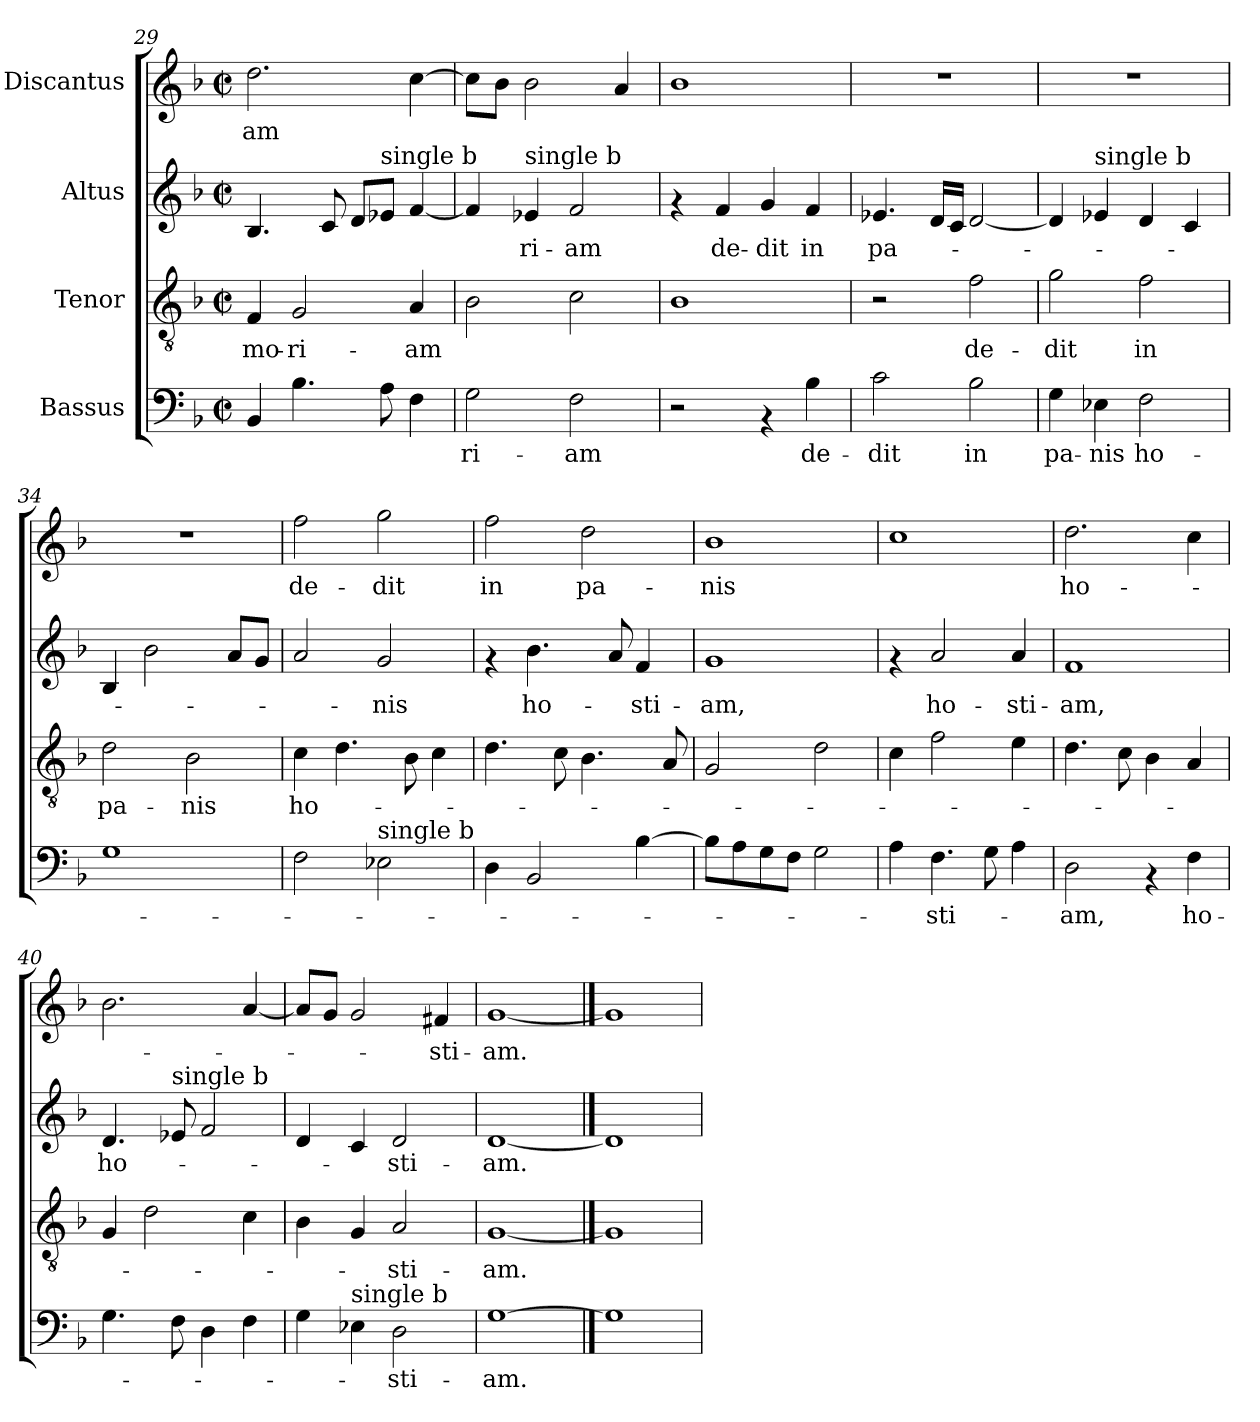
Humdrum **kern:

**kern	**text	**kern	**text	**kern	**text	**kern	**text
*part4	*part4	*part3	*part3	*part2	*part2	*part1	*part1
*staff4	*staff4	*staff3	*staff3	*staff2	*staff2	*staff1	*staff1
*I"Bassus	*	*I"Tenor	*	*I"Altus	*	*I"Discantus	*
*clefF4	*	*clefGv2	*	*clefG2	*	*clefG2	*
*k[b-]	*	*k[b-]	*	*k[b-]	*	*k[b-]	*
*F:	*	*F:	*	*F:	*	*F:	*
*M2/2	*	*M2/2	*	*M2/2	*	*M2/2	*
*met(c|)	*	*met(c|)	*	*met(c|)	*	*met(c|)	*
=29	=29	=29	=29	=29	=29	=29	=29
!	!	!	!LO:LY:b	!	!	!	!LO:LY:b
4BB-/	.	4F/	-mo-	4.B-/	.	2.dd\	-am
!	!	!	!LO:LY:b	!	!	!	!
4.B-\	.	2G/	-ri-	.	.	.	.
.	.	.	.	8c/	.	.	.
.	.	.	.	8d/L	.	.	.
!	!	!	!	!LO:TX:a:t=single b	!	!	!
8A\	.	.	.	8e-/J	.	.	.
!	!	!	!LO:LY:b	!	!	!	!
4F\	.	4A/	-am	[<4f/	.	[<4cc\	.
!!LO:LB:g=z
=30	=30	=30	=30	=30	=30	=30	=30
!	!LO:LY:b	!	!	!	!	!	!
2G\	-ri-	2B-\	.	4f/]	.	8cc\L]	.
.	.	.	.	.	.	8b-\J	.
!	!	!	!	!LO:TX:a:t=single b	!	!	!
!	!	!	!	!	!LO:LY:b	!	!
.	.	.	.	4e-/	-ri-	2b-\	.
!	!LO:LY:b	!	!	!	!LO:LY:b	!	!
2F\	-am	2c\	.	2f/	-am	.	.
.	.	.	.	.	.	4a/	.
=31	=31	=31	=31	=31	=31	=31	=31
2r	.	1B-	.	4rf	.	1b-	.
!	!	!	!	!	!LO:LY:b	!	!
.	.	.	.	4f/	de-	.	.
!	!	!	!	!	!LO:LY:b	!	!
4rAA	.	.	.	4g/	-dit	.	.
!	!LO:LY:b	!	!	!	!LO:LY:b	!	!
4B-\	de-	.	.	4f/	in	.	.
=32	=32	=32	=32	=32	=32	=32	=32
!	!LO:LY:b	!	!	!	!LO:LY:b	!	!
2c\	-dit	2r	.	4.e-X/	pa-	1r	.
.	.	.	.	16d/LL	.	.	.
.	.	.	.	16c/JJ	.	.	.
!	!LO:LY:b	!	!LO:LY:b	!	!	!	!
2B-\	in	2f\	de-	[<2d/	.	.	.
=33	=33	=33	=33	=33	=33	=33	=33
!	!LO:LY:b	!	!LO:LY:b	!	!	!	!
4G\	pa-	2g\	-dit	4d/]	.	1r	.
!	!	!	!	!LO:TX:a:t=single b	!	!	!
!	!LO:LY:b	!	!	!	!	!	!
4E-X\	-nis	.	.	4e-/	.	.	.
!	!LO:LY:b	!	!LO:LY:b	!	!	!	!
2F\	ho-	2f\	in	4d/	.	.	.
.	.	.	.	4c/	.	.	.
=34	=34	=34	=34	=34	=34	=34	=34
!	!	!	!LO:LY:b	!	!	!	!
1G	.	2d\	pa-	4B-/	.	1r	.
.	.	.	.	2b-\	.	.	.
!	!	!	!LO:LY:b	!	!	!	!
.	.	2B-\	-nis	.	.	.	.
.	.	.	.	8a/L	.	.	.
.	.	.	.	8g/J	.	.	.
=35	=35	=35	=35	=35	=35	=35	=35
!	!	!	!LO:LY:b	!	!	!	!LO:LY:b
2F\	.	4c\	ho-	2a/	.	2ff\	de-
.	.	4.d\	.	.	.	.	.
!LO:TX:a:t=single b	!	!	!	!	!	!	!
!	!	!	!	!	!LO:LY:b	!	!LO:LY:b
2E-\	.	.	.	2g/	-nis	2gg\	-dit
.	.	8B-\	.	.	.	.	.
.	.	4c\	.	.	.	.	.
=36	=36	=36	=36	=36	=36	=36	=36
!	!	!	!	!	!	!	!LO:LY:b
4D\	.	4.d\	.	4rf	.	2ff\	in
!	!	!	!	!	!LO:LY:b	!	!
2BB-/	.	.	.	4.b-\	ho-	.	.
.	.	8c\	.	.	.	.	.
!	!	!	!	!	!	!	!LO:LY:b
.	.	4.B-\	.	.	.	2dd\	pa-
.	.	.	.	8a/	.	.	.
!	!	!	!	!	!LO:LY:b	!	!
[<4B-\	.	.	.	4f/	-sti-	.	.
.	.	8A/	.	.	.	.	.
!!LO:PB:g=z
=37	=37	=37	=37	=37	=37	=37	=37
!	!	!	!	!	!LO:LY:b	!	!LO:LY:b
8B-\L]	.	2G/	.	1g	-am,	1b-	-nis
8A\	.	.	.	.	.	.	.
8G\	.	.	.	.	.	.	.
8F\J	.	.	.	.	.	.	.
2G\	.	2d\	.	.	.	.	.
=38	=38	=38	=38	=38	=38	=38	=38
4A\	.	4c\	.	4rf	.	1cc	.
!	!LO:LY:b	!	!	!	!LO:LY:b	!	!
4.F\	-sti-	2f\	.	2a/	ho-	.	.
8G\	.	.	.	.	.	.	.
!	!	!	!	!	!LO:LY:b	!	!
4A\	.	4e\	.	4a/	-sti-	.	.
=39	=39	=39	=39	=39	=39	=39	=39
!	!LO:LY:b	!	!	!	!LO:LY:b	!	!LO:LY:b
2D\	-am,	4.d\	.	1f	-am,	2.dd\	ho-
.	.	8c\	.	.	.	.	.
4rAA	.	4B-\	.	.	.	.	.
!	!LO:LY:b	!	!	!	!	!	!
4F\	ho-	4A/	.	.	.	4cc\	.
=40	=40	=40	=40	=40	=40	=40	=40
!	!	!	!	!	!LO:LY:b	!	!
4.G\	.	4G/	.	4.d/	ho-	2.b-\	.
.	.	2d\	.	.	.	.	.
!	!	!	!	!LO:TX:a:t=single b	!	!	!
8F\	.	.	.	8e-/	.	.	.
4D\	.	.	.	2f/	.	.	.
4F\	.	4c\	.	.	.	[<4a/	.
=41	=41	=41	=41	=41	=41	=41	=41
4G\	.	4B-\	.	4d/	.	8a/L]	.
.	.	.	.	.	.	8g/J	.
!LO:TX:a:t=single b	!	!	!	!	!	!	!
4E-\	.	4G/	.	4c/	.	2g/	.
!	!LO:LY:b	!	!LO:LY:b	!	!LO:LY:b	!	!
2D\	-sti-	2A/	-sti-	2d/	-sti-	.	.
!	!	!	!	!	!	!	!LO:LY:b
.	.	.	.	.	.	4f#X/	-sti-
=42	=42	=42	=42	=42	=42	=42	=42
!	!LO:LY:b	!	!LO:LY:b	!	!LO:LY:b	!	!LO:LY:b
[1G	-am.	[1G	-am.	[1d	-am.	[1g	-am.
==43	==43	==43	==43	==43	==43	==43	==43
1G]	.	1G]	.	1d]	.	1g]	.
=	=	=	=	=	=	=	=
*-	*-	*-	*-	*-	*-	*-	*-
